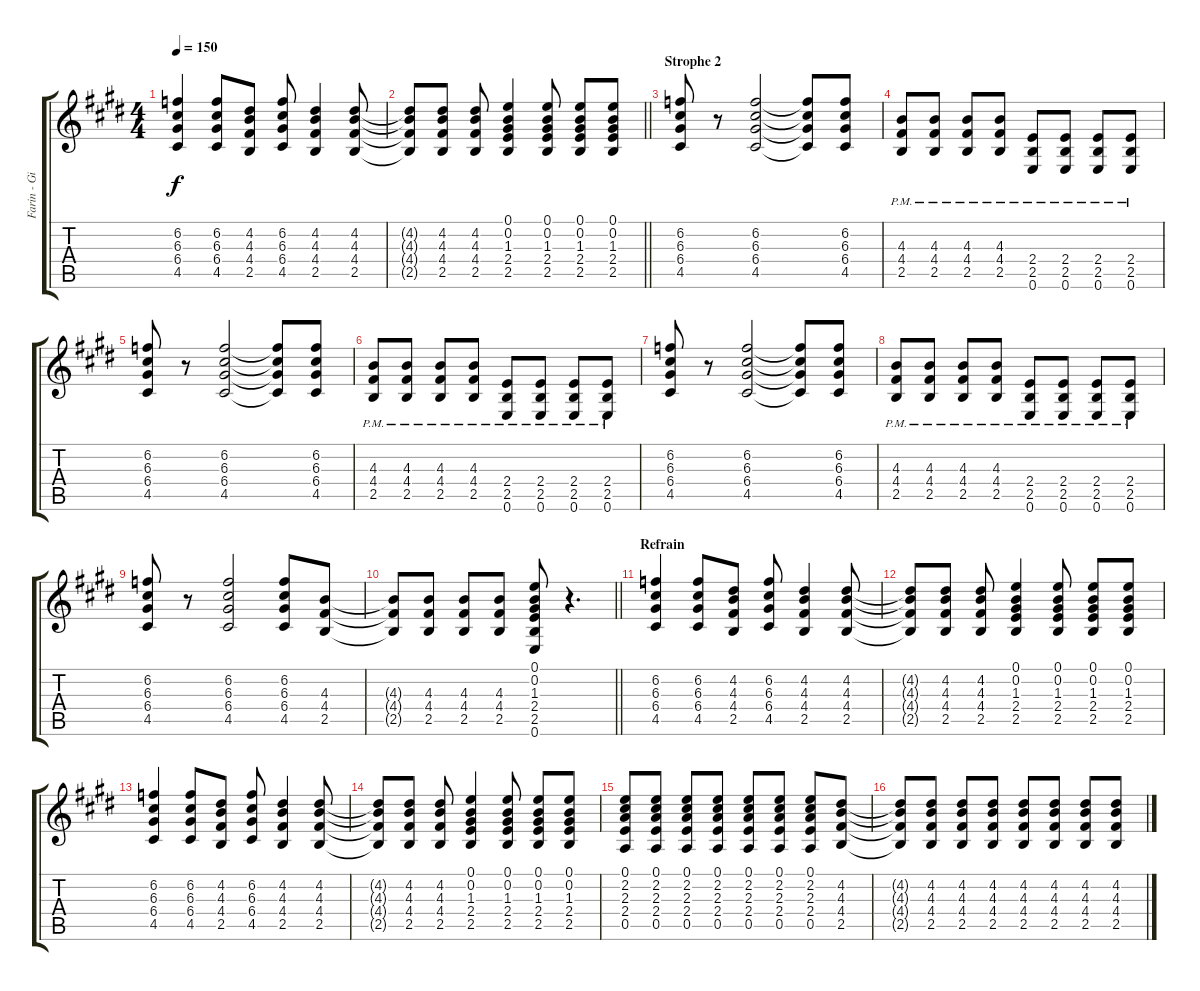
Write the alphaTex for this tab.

\track ("Farin - Gitarre" "Farin - Gi") {instrument distortionguitar}
\staff {score tabs}
\tuning (E4 B3 G3 D3 A2 E2) {hide}
\ts (4 4)
\tempo 150
\clef g2
\ks e
(6.2 6.3 6.4 4.5).4{dy f} (6.2 6.3 6.4 4.5).8 (4.2 4.3 4.4 2.5).8 (6.2 6.3 6.4 4.5).8 (4.2 4.3 4.4 2.5).4 (4.2 4.3 4.4 2.5).8 |
\barLineRight lightlight
(4.2{t} 4.3{t} 4.4{t} 2.5{t}).8 (4.2 4.3 4.4 2.5).8 (4.2 4.3 4.4 2.5).8 (0.1 0.2 1.3 2.4 2.5).4 (0.1 0.2 1.3 2.4 2.5).8 (0.1 0.2 1.3 2.4 2.5).8 (0.1 0.2 1.3 2.4 2.5).8 |
\section ("" "Strophe 2")
(6.2 6.3 6.4 4.5).8 r.8 (6.2 6.3 6.4 4.5).2 (6.2{t} 6.3{t} 6.4{t} 4.5{t}).8 (6.2 6.3 6.4 4.5).8 |
(4.3{pm} 4.4{pm} 2.5{pm}).8 (4.3{pm} 4.4{pm} 2.5{pm}).8 (4.3{pm} 4.4{pm} 2.5{pm}).8 (4.3{pm} 4.4{pm} 2.5{pm}).8 (2.4{pm} 2.5{pm} 0.6{pm}).8 (2.4{pm} 2.5{pm} 0.6{pm}).8 (2.4{pm} 2.5{pm} 0.6{pm}).8 (2.4{pm} 2.5{pm} 0.6{pm}).8 |
(6.2 6.3 6.4 4.5).8 r.8 (6.2 6.3 6.4 4.5).2 (6.2{t} 6.3{t} 6.4{t} 4.5{t}).8 (6.2 6.3 6.4 4.5).8 |
(4.3{pm} 4.4{pm} 2.5{pm}).8 (4.3{pm} 4.4{pm} 2.5{pm}).8 (4.3{pm} 4.4{pm} 2.5{pm}).8 (4.3{pm} 4.4{pm} 2.5{pm}).8 (2.4{pm} 2.5{pm} 0.6{pm}).8 (2.4{pm} 2.5{pm} 0.6{pm}).8 (2.4{pm} 2.5{pm} 0.6{pm}).8 (2.4{pm} 2.5{pm} 0.6{pm}).8 |
(6.2 6.3 6.4 4.5).8 r.8 (6.2 6.3 6.4 4.5).2 (6.2{t} 6.3{t} 6.4{t} 4.5{t}).8 (6.2 6.3 6.4 4.5).8 |
(4.3{pm} 4.4{pm} 2.5{pm}).8 (4.3{pm} 4.4{pm} 2.5{pm}).8 (4.3{pm} 4.4{pm} 2.5{pm}).8 (4.3{pm} 4.4{pm} 2.5{pm}).8 (2.4{pm} 2.5{pm} 0.6{pm}).8 (2.4{pm} 2.5{pm} 0.6{pm}).8 (2.4{pm} 2.5{pm} 0.6{pm}).8 (2.4{pm} 2.5{pm} 0.6{pm}).8 |
(6.2 6.3 6.4 4.5).8 r.8 (6.2 6.3 6.4 4.5).2 (6.2 6.3 6.4 4.5).8 (4.3 4.4 2.5).8 |
\barLineRight lightlight
(4.3{t} 4.4{t} 2.5{t}).8 (4.3 4.4 2.5).8 (4.3 4.4 2.5).8 (4.3 4.4 2.5).8 (0.1 0.2 1.3 2.4 2.5 0.6).8 r.4{d} |
\section ("" "Refrain")
(6.2 6.3 6.4 4.5).4 (6.2 6.3 6.4 4.5).8 (4.2 4.3 4.4 2.5).8 (6.2 6.3 6.4 4.5).8 (4.2 4.3 4.4 2.5).4 (4.2 4.3 4.4 2.5).8 |
(4.2{t} 4.3{t} 4.4{t} 2.5{t}).8 (4.2 4.3 4.4 2.5).8 (4.2 4.3 4.4 2.5).8 (0.1 0.2 1.3 2.4 2.5).4 (0.1 0.2 1.3 2.4 2.5).8 (0.1 0.2 1.3 2.4 2.5).8 (0.1 0.2 1.3 2.4 2.5).8 |
(6.2 6.3 6.4 4.5).4 (6.2 6.3 6.4 4.5).8 (4.2 4.3 4.4 2.5).8 (6.2 6.3 6.4 4.5).8 (4.2 4.3 4.4 2.5).4 (4.2 4.3 4.4 2.5).8 |
(4.2{t} 4.3{t} 4.4{t} 2.5{t}).8 (4.2 4.3 4.4 2.5).8 (4.2 4.3 4.4 2.5).8 (0.1 0.2 1.3 2.4 2.5).4 (0.1 0.2 1.3 2.4 2.5).8 (0.1 0.2 1.3 2.4 2.5).8 (0.1 0.2 1.3 2.4 2.5).8 |
(0.1 2.2 2.3 2.4 0.5).8 (0.1 2.2 2.3 2.4 0.5).8 (0.1 2.2 2.3 2.4 0.5).8 (0.1 2.2 2.3 2.4 0.5).8 (0.1 2.2 2.3 2.4 0.5).8 (0.1 2.2 2.3 2.4 0.5).8 (0.1 2.2 2.3 2.4 0.5).8 (4.2 4.3 4.4 2.5).8 |
(4.2{t} 4.3{t} 4.4{t} 2.5{t}).8 (4.2 4.3 4.4 2.5).8 (4.2 4.3 4.4 2.5).8 (4.2 4.3 4.4 2.5).8 (4.2 4.3 4.4 2.5).8 (4.2 4.3 4.4 2.5).8 (4.2 4.3 4.4 2.5).8 (4.2 4.3 4.4 2.5).8
